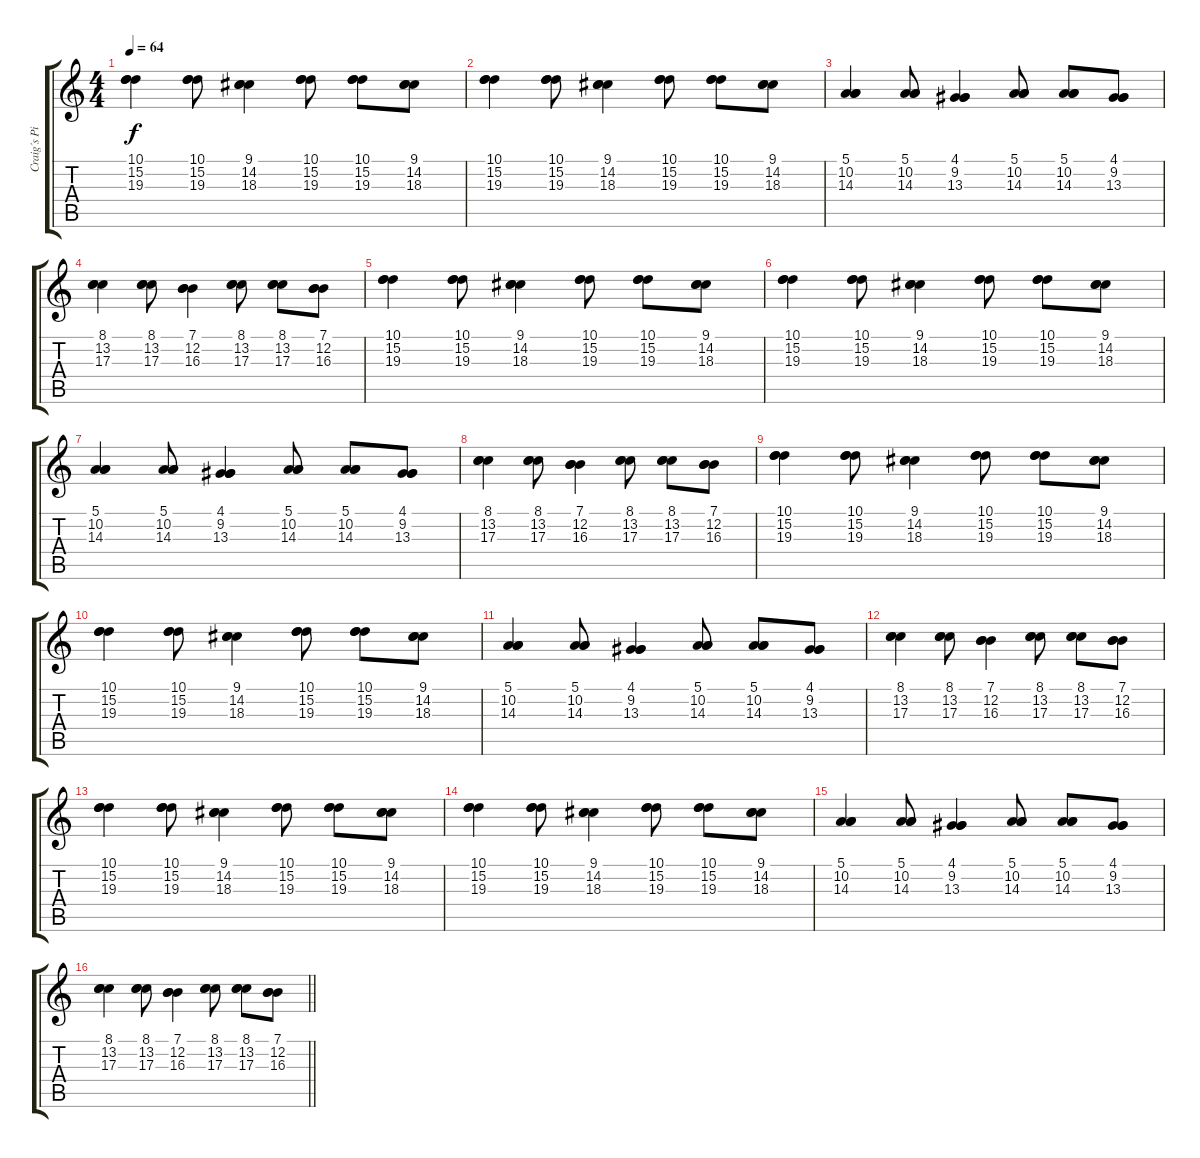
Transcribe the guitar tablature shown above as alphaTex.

\track ("Craig´s Piano" "Craig´s Pi") {instrument acousticgrandpiano}
\staff {score tabs}
\tuning (E4 B3 G3 D3 A2 E2) {hide}
\ts (4 4)
\tempo 64
\clef g2
\ks c
(10.1 15.2 19.3).4{dy f} (10.1 15.2 19.3).8 (9.1 14.2 18.3).4 (10.1 15.2 19.3).8 (10.1 15.2 19.3).8 (9.1 14.2 18.3).8 |
(10.1 15.2 19.3).4 (10.1 15.2 19.3).8 (9.1 14.2 18.3).4 (10.1 15.2 19.3).8 (10.1 15.2 19.3).8 (9.1 14.2 18.3).8 |
(5.1 10.2 14.3).4 (5.1 10.2 14.3).8 (4.1 9.2 13.3).4 (5.1 10.2 14.3).8 (5.1 10.2 14.3).8 (4.1 9.2 13.3).8 |
(8.1 13.2 17.3).4 (8.1 13.2 17.3).8 (7.1 12.2 16.3).4 (8.1 13.2 17.3).8 (8.1 13.2 17.3).8 (7.1 12.2 16.3).8 |
(10.1 15.2 19.3).4 (10.1 15.2 19.3).8 (9.1 14.2 18.3).4 (10.1 15.2 19.3).8 (10.1 15.2 19.3).8 (9.1 14.2 18.3).8 |
(10.1 15.2 19.3).4 (10.1 15.2 19.3).8 (9.1 14.2 18.3).4 (10.1 15.2 19.3).8 (10.1 15.2 19.3).8 (9.1 14.2 18.3).8 |
(5.1 10.2 14.3).4 (5.1 10.2 14.3).8 (4.1 9.2 13.3).4 (5.1 10.2 14.3).8 (5.1 10.2 14.3).8 (4.1 9.2 13.3).8 |
(8.1 13.2 17.3).4 (8.1 13.2 17.3).8 (7.1 12.2 16.3).4 (8.1 13.2 17.3).8 (8.1 13.2 17.3).8 (7.1 12.2 16.3).8 |
(10.1 15.2 19.3).4 (10.1 15.2 19.3).8 (9.1 14.2 18.3).4 (10.1 15.2 19.3).8 (10.1 15.2 19.3).8 (9.1 14.2 18.3).8 |
(10.1 15.2 19.3).4 (10.1 15.2 19.3).8 (9.1 14.2 18.3).4 (10.1 15.2 19.3).8 (10.1 15.2 19.3).8 (9.1 14.2 18.3).8 |
(5.1 10.2 14.3).4 (5.1 10.2 14.3).8 (4.1 9.2 13.3).4 (5.1 10.2 14.3).8 (5.1 10.2 14.3).8 (4.1 9.2 13.3).8 |
(8.1 13.2 17.3).4 (8.1 13.2 17.3).8 (7.1 12.2 16.3).4 (8.1 13.2 17.3).8 (8.1 13.2 17.3).8 (7.1 12.2 16.3).8 |
(10.1 15.2 19.3).4 (10.1 15.2 19.3).8 (9.1 14.2 18.3).4 (10.1 15.2 19.3).8 (10.1 15.2 19.3).8 (9.1 14.2 18.3).8 |
(10.1 15.2 19.3).4 (10.1 15.2 19.3).8 (9.1 14.2 18.3).4 (10.1 15.2 19.3).8 (10.1 15.2 19.3).8 (9.1 14.2 18.3).8 |
(5.1 10.2 14.3).4 (5.1 10.2 14.3).8 (4.1 9.2 13.3).4 (5.1 10.2 14.3).8 (5.1 10.2 14.3).8 (4.1 9.2 13.3).8 |
\barLineRight lightlight
(8.1 13.2 17.3).4 (8.1 13.2 17.3).8 (7.1 12.2 16.3).4 (8.1 13.2 17.3).8 (8.1 13.2 17.3).8 (7.1 12.2 16.3).8
